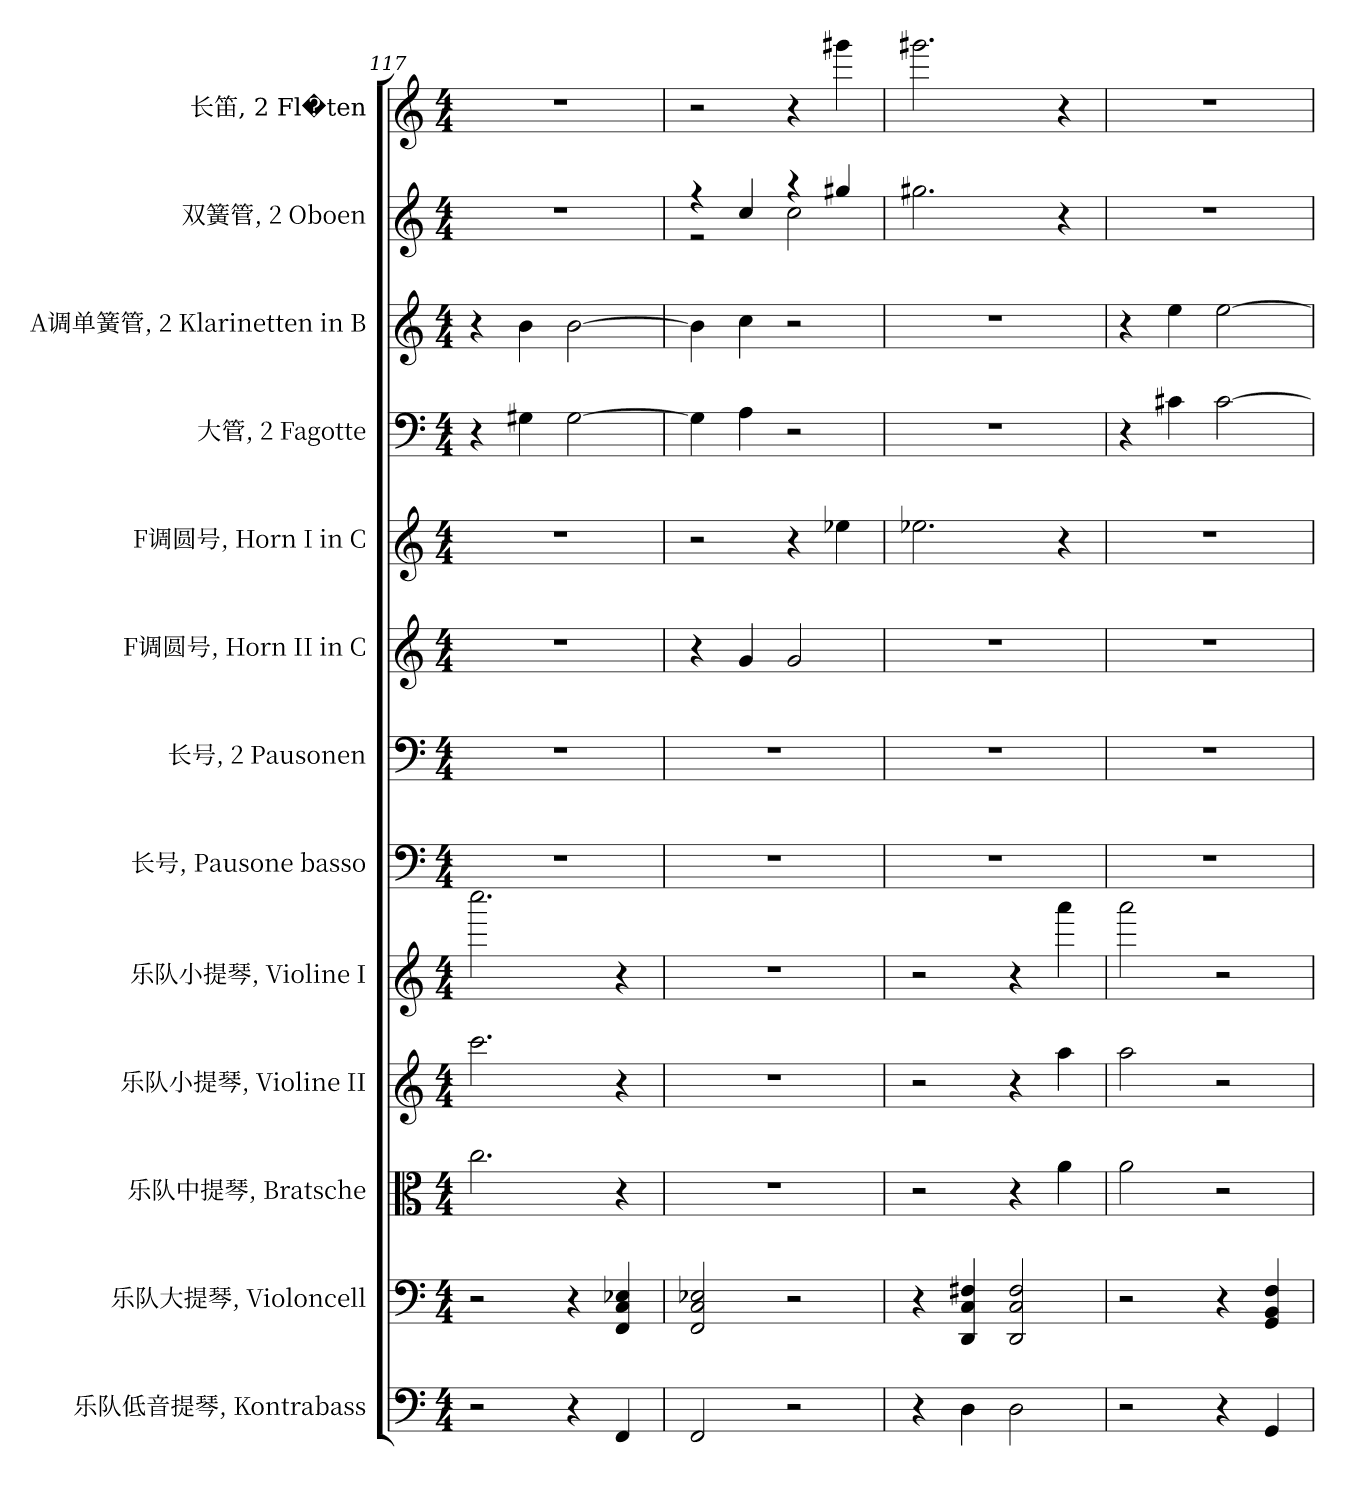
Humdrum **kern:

**kern	**kern	**kern	**kern	**kern	**kern	**kern	**kern	**kern	**kern	**kern	**kern	**kern
*part13	*part12	*part11	*part10	*part9	*part8	*part7	*part6	*part5	*part4	*part3	*part2	*part1
*staff13	*staff12	*staff11	*staff10	*staff9	*staff8	*staff7	*staff6	*staff5	*staff4	*staff3	*staff2	*staff1
*I"乐队低音提琴, Kontrabass	*I"乐队大提琴, Violoncell	*I"乐队中提琴, Bratsche	*I"乐队小提琴, Violine II	*I"乐队小提琴, Violine I	*I"长号, Pausone basso	*I"长号, 2 Pausonen	*I"F调圆号, Horn II in C	*I"F调圆号, Horn I in C	*I"大管, 2 Fagotte	*I"A调单簧管, 2 Klarinetten in B	*I"双簧管, 2 Oboen	*I"长笛, 2 Fl�ten
*	*	*	*	*	*	*	*I'F Hn.	*I'F Hn.	*	*	*I'Ob.	*I'Fl.
*clefF4	*clefF4	*clefC3	*clefG2	*clefG2	*clefF4	*clefF4	*clefG2	*clefG2	*clefF4	*clefG2	*clefG2	*clefG2
*ITrd7c12	*	*	*	*	*	*	*ITrd4c7	*ITrd4c7	*	*ITrd2c3	*	*
*k[]	*k[]	*k[]	*k[]	*k[]	*k[]	*k[]	*k[b-]	*k[b-]	*k[]	*k[f#c#g#]	*k[]	*k[]
*M4/4	*M4/4	*M4/4	*M4/4	*M4/4	*M4/4	*M4/4	*M4/4	*M4/4	*M4/4	*M4/4	*M4/4	*M4/4
=117	=117	=117	=117	=117	=117	=117	=117	=117	=117	=117	=117	=117
2r	2r	2.cc\	2.ccc\	2.cccc\	1r	1r	1r	1r	4r	4r	1r	1r
.	.	.	.	.	.	.	.	.	4G#X\	4g#\	.	.
4r	4r	.	.	.	.	.	.	.	[2G#\	[2g#\	.	.
4FFF/	4FF/ 4C/ 4E-X/	4r	4r	4r	.	.	.	.	.	.	.	.
!!LO:PB:g=z
=118	=118	=118	=118	=118	=118	=118	=118	=118	=118	=118	=118	=118
*	*	*	*	*	*	*	*	*	*	*	*^	*
2FFF/	2FF/ 2C/ 2E-X/	1r	1r	1r	1r	1r	4r	2r	4G#\]	4g#\]	4r	2r	2r
.	.	.	.	.	.	.	4c/	.	4A\	4a\	4cc/	.	.
2r	2r	.	.	.	.	.	2c/	4r	2r	2r	4r	2cc\	4r
.	.	.	.	.	.	.	.	4a-X\	.	.	4gg#X/	.	4ggg#X\
*	*	*	*	*	*	*	*	*	*	*	*v	*v	*
=119	=119	=119	=119	=119	=119	=119	=119	=119	=119	=119	=119	=119
4r	4r	2r	2r	2r	1r	1r	1r	2.a-X\	1r	1r	2.gg#X\	2.ggg#X\
4DD\	4DD/ 4C/ 4F#X/	.	.	.	.	.	.	.	.	.	.	.
2DD\	2DD/ 2C/ 2F#/	4r	4r	4r	.	.	.	.	.	.	.	.
.	.	4a\	4aa\	4aaa\	.	.	.	4r	.	.	4r	4r
=120	=120	=120	=120	=120	=120	=120	=120	=120	=120	=120	=120	=120
2r	2r	2a\	2aa\	2aaa\	1r	1r	1r	1r	4r	4r	1r	1r
.	.	.	.	.	.	.	.	.	4c#X\	4cc#\	.	.
4r	4r	2r	2r	2r	.	.	.	.	[2c#\	[2cc#\	.	.
4GGG/	4GG/ 4BB/ 4F/	.	.	.	.	.	.	.	.	.	.	.
=	=	=	=	=	=	=	=	=	=	=	=	=
*-	*-	*-	*-	*-	*-	*-	*-	*-	*-	*-	*-	*-
